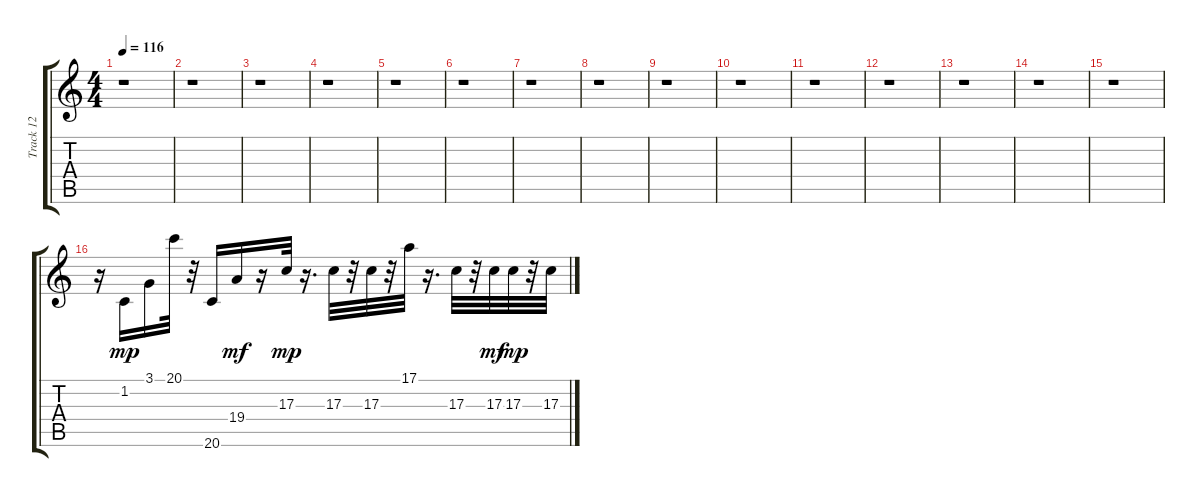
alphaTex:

\track ("Track 12" "Track 12") {instrument lead1square}
\staff {score tabs}
\tuning (E4 B3 G3 D3 A2 E2) {hide}
\ts (4 4)
\tempo 116
\clef g2
\ks c
r.1{dy mp} |
r.1 |
r.1 |
r.1 |
r.1 |
r.1 |
r.1 |
r.1 |
r.1 |
r.1 |
r.1 |
r.1 |
r.1 |
r.1 |
r.1 |
r.16 1.2.16 3.1.16{balance 6} 20.1.32{balance 16} r.32 20.6.16{balance 14} 19.4.16{dy mf balance 8} r.16 17.3.32{dy mp balance 6} r.16{d} 17.3.32{balance 6} r.32 17.3.32{balance 6} r.32 17.1.32{balance 14} r.16{d} 17.3.32{balance 14} r.32 17.3.32{dy mf balance 3} 17.3.32{dy mp balance 8} r.32 17.3.32{balance 10}
